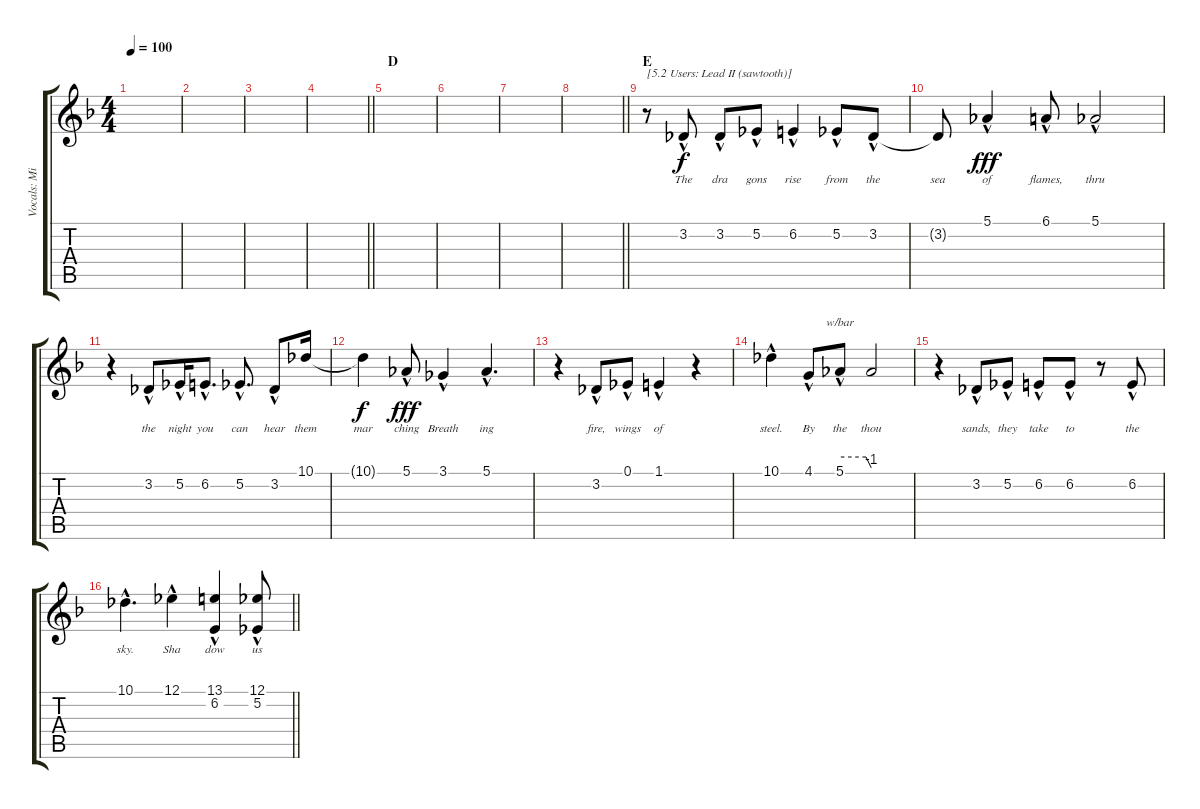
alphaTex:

\track ("Vocals: Midnight" "Vocals: Mi") {instrument lead2sawtooth}
\staff {score tabs}
\tuning (Eb4 Bb3 Gb3 Db3 Ab2 Eb2) {hide}
\ts (4 4)
\tempo 100
\clef g2
\ks f
|
|
|
\barLineRight lightlight
|
\section ("" "D")
|
|
|
\barLineRight lightlight
|
\section ("" "E")
r.8{txt "[5.2 Users: Lead II (sawtooth)]"} 3.2{hac}.8{lyrics (0 "The") lyrics (1 "") lyrics (2 "") lyrics (3 "") lyrics (4 "")} 3.2{hac}.8{lyrics (0 "dra") lyrics (1 "") lyrics (2 "") lyrics (3 "") lyrics (4 "")} 5.2{hac}.8{lyrics (0 "gons") lyrics (1 "") lyrics (2 "") lyrics (3 "") lyrics (4 "")} 6.2{hac}.4{lyrics (0 "rise") lyrics (1 "") lyrics (2 "") lyrics (3 "") lyrics (4 "")} 5.2{hac}.8{lyrics (0 "from") lyrics (1 "") lyrics (2 "") lyrics (3 "") lyrics (4 "")} 3.2{hac}.8{lyrics (0 "the") lyrics (1 "") lyrics (2 "") lyrics (3 "") lyrics (4 "")} |
3.2{t}.8{lyrics (0 "sea") lyrics (1 "") lyrics (2 "") lyrics (3 "") lyrics (4 "") dy f} 5.1{hac}.4{lyrics (0 "of") lyrics (1 "") lyrics (2 "") lyrics (3 "") lyrics (4 "") dy fff} 6.1{hac}.8{lyrics (0 "flames,") lyrics (1 "") lyrics (2 "") lyrics (3 "") lyrics (4 "")} 5.1{hac}.2{lyrics (0 "thru") lyrics (1 "") lyrics (2 "") lyrics (3 "") lyrics (4 "")} |
r.4 3.2{hac}.8{lyrics (0 "the") lyrics (1 "") lyrics (2 "") lyrics (3 "") lyrics (4 "")} 5.2{hac}.16{lyrics (0 "night") lyrics (1 "") lyrics (2 "") lyrics (3 "") lyrics (4 "")} 6.2{hac}.8{d lyrics (0 "you") lyrics (1 "") lyrics (2 "") lyrics (3 "") lyrics (4 "")} 5.2{hac}.8{d lyrics (0 "can") lyrics (1 "") lyrics (2 "") lyrics (3 "") lyrics (4 "")} 3.2{hac}.8{lyrics (0 "hear") lyrics (1 "") lyrics (2 "") lyrics (3 "") lyrics (4 "")} 10.1.16{lyrics (0 "them") lyrics (1 "") lyrics (2 "") lyrics (3 "") lyrics (4 "")} |
10.1{t}.4{lyrics (0 "mar") lyrics (1 "") lyrics (2 "") lyrics (3 "") lyrics (4 "") dy f} 5.1{hac}.8{lyrics (0 "ching") lyrics (1 "") lyrics (2 "") lyrics (3 "") lyrics (4 "") dy fff} 3.1{hac}.4{lyrics (0 "Breath") lyrics (1 "") lyrics (2 "") lyrics (3 "") lyrics (4 "")} 5.1{hac}.4{d lyrics (0 "ing") lyrics (1 "") lyrics (2 "") lyrics (3 "") lyrics (4 "")} |
r.4 3.2{hac}.8{lyrics (0 "fire,") lyrics (1 "") lyrics (2 "") lyrics (3 "") lyrics (4 "")} 0.1{hac}.8{lyrics (0 "wings") lyrics (1 "") lyrics (2 "") lyrics (3 "") lyrics (4 "")} 1.1{hac}.4{lyrics (0 "of") lyrics (1 "") lyrics (2 "") lyrics (3 "") lyrics (4 "")} r.4 |
10.1{hac}.4{lyrics (0 "steel.") lyrics (1 "") lyrics (2 "") lyrics (3 "") lyrics (4 "")} 4.1{hac}.8{lyrics (0 "By") lyrics (1 "") lyrics (2 "") lyrics (3 "") lyrics (4 "")} 5.1{hac}.8{tbe (custom default 0 0 50 0 60 -4) lyrics (0 "the") lyrics (1 "") lyrics (2 "") lyrics (3 "") lyrics (4 "")} 5.1{t}.2{lyrics (0 "thou") lyrics (1 "") lyrics (2 "") lyrics (3 "") lyrics (4 "")} |
r.4 3.2{hac}.8{lyrics (0 "sands,") lyrics (1 "") lyrics (2 "") lyrics (3 "") lyrics (4 "")} 5.2{hac}.8{lyrics (0 "they") lyrics (1 "") lyrics (2 "") lyrics (3 "") lyrics (4 "")} 6.2{hac}.8{lyrics (0 "take") lyrics (1 "") lyrics (2 "") lyrics (3 "") lyrics (4 "")} 6.2{hac}.8{lyrics (0 "to") lyrics (1 "") lyrics (2 "") lyrics (3 "") lyrics (4 "")} r.8 6.2{hac}.8{lyrics (0 "the") lyrics (1 "") lyrics (2 "") lyrics (3 "") lyrics (4 "")} |
\barLineRight lightlight
10.1{hac}.4{d lyrics (0 "sky.") lyrics (1 "") lyrics (2 "") lyrics (3 "") lyrics (4 "")} 12.1{hac}.4{lyrics (0 "Sha") lyrics (1 "") lyrics (2 "") lyrics (3 "") lyrics (4 "")} (13.1{hac} 6.2{hac}).4{lyrics (0 "dow") lyrics (1 "") lyrics (2 "") lyrics (3 "") lyrics (4 "")} (12.1{hac} 5.2{hac}).8{lyrics (0 "us") lyrics (1 "") lyrics (2 "") lyrics (3 "") lyrics (4 "")}
